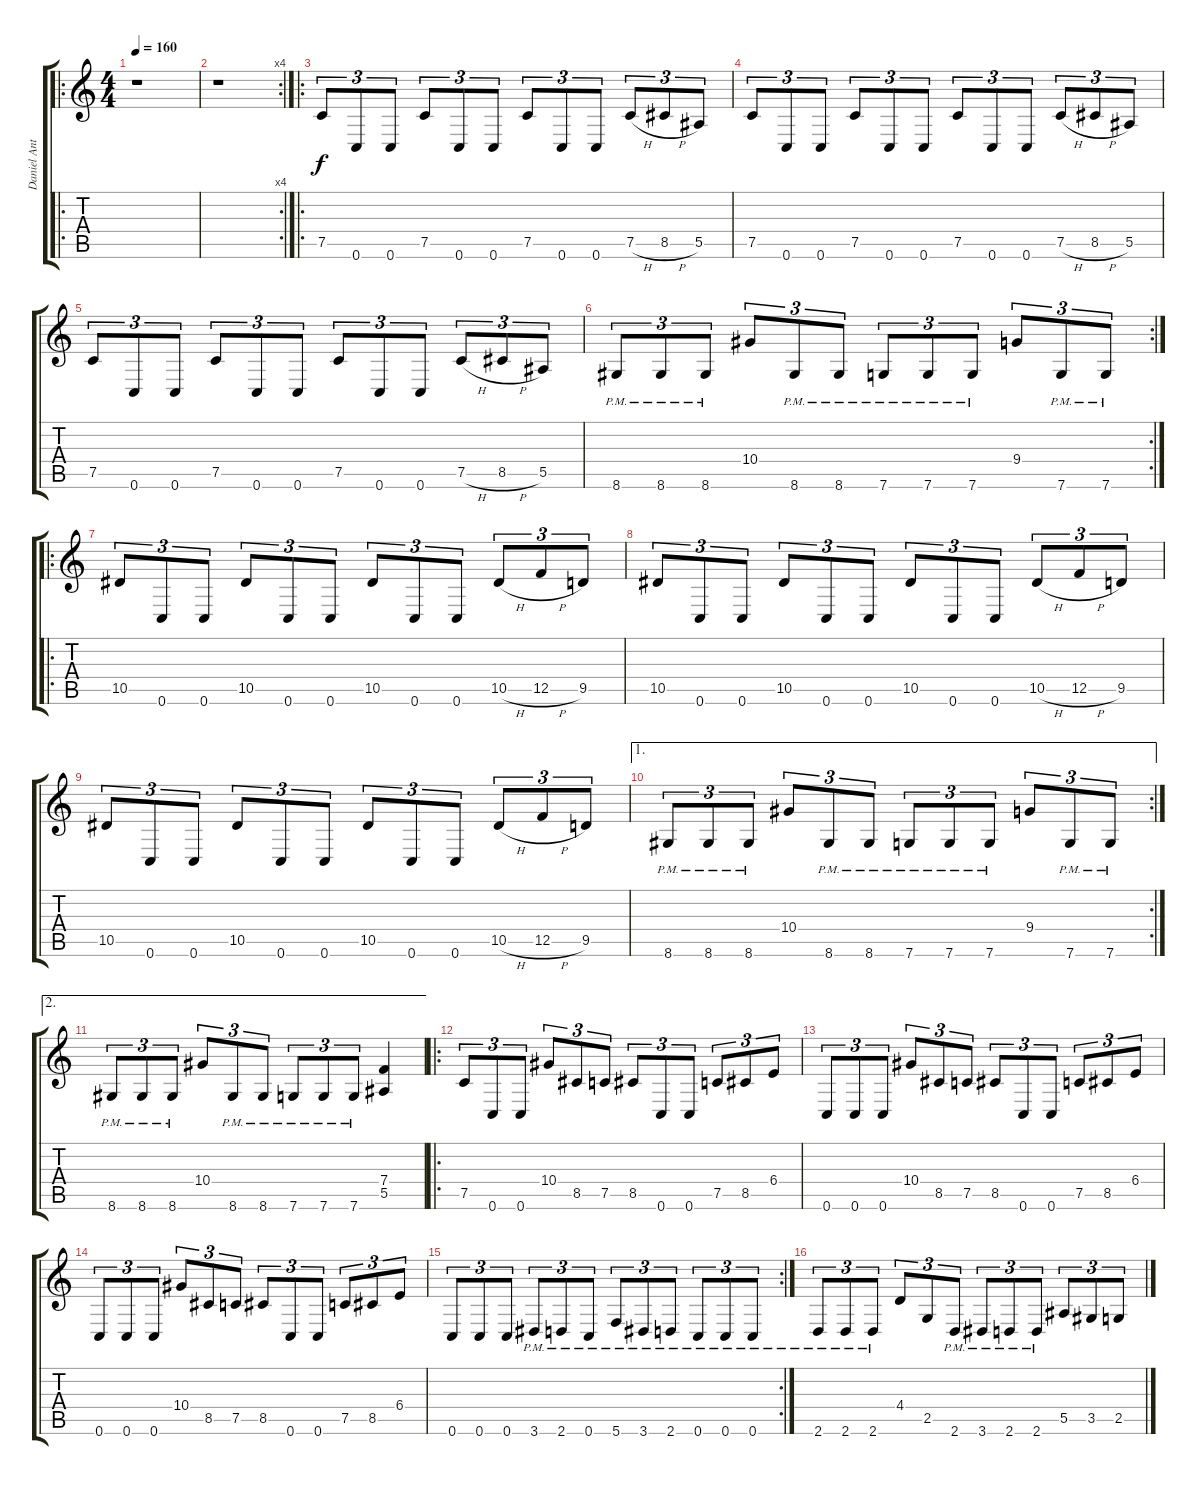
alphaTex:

\track ("Daniel Antonsson " "Daniel Ant") {instrument distortionguitar}
\staff {score tabs}
\tuning (C4 G3 Eb3 Bb2 F2 C2) {hide}
\ro
\ts (4 4)
\tempo 160
\clef g2
\ks c
r.1{dy f instrument distortionguitar} |
\rc 4
r.1 |
\ro
7.5.8{tu (3 2)} 0.6.8{tu (3 2)} 0.6.8{tu (3 2)} 7.5.8{tu (3 2)} 0.6.8{tu (3 2)} 0.6.8{tu (3 2)} 7.5.8{tu (3 2)} 0.6.8{tu (3 2)} 0.6.8{tu (3 2)} 7.5{h}.8{tu (3 2)} 8.5{h}.8{tu (3 2)} 5.5.8{tu (3 2)} |
7.5.8{tu (3 2)} 0.6.8{tu (3 2)} 0.6.8{tu (3 2)} 7.5.8{tu (3 2)} 0.6.8{tu (3 2)} 0.6.8{tu (3 2)} 7.5.8{tu (3 2)} 0.6.8{tu (3 2)} 0.6.8{tu (3 2)} 7.5{h}.8{tu (3 2)} 8.5{h}.8{tu (3 2)} 5.5.8{tu (3 2)} |
7.5.8{tu (3 2)} 0.6.8{tu (3 2)} 0.6.8{tu (3 2)} 7.5.8{tu (3 2)} 0.6.8{tu (3 2)} 0.6.8{tu (3 2)} 7.5.8{tu (3 2)} 0.6.8{tu (3 2)} 0.6.8{tu (3 2)} 7.5{h}.8{tu (3 2)} 8.5{h}.8{tu (3 2)} 5.5.8{tu (3 2)} |
\rc 2
8.6{pm}.8{tu (3 2)} 8.6{pm}.8{tu (3 2)} 8.6{pm}.8{tu (3 2)} 10.4.8{tu (3 2)} 8.6{pm}.8{tu (3 2)} 8.6{pm}.8{tu (3 2)} 7.6{pm}.8{tu (3 2)} 7.6{pm}.8{tu (3 2)} 7.6{pm}.8{tu (3 2)} 9.4.8{tu (3 2)} 7.6{pm}.8{tu (3 2)} 7.6{pm}.8{tu (3 2)} |
\ro
10.5.8{tu (3 2)} 0.6.8{tu (3 2)} 0.6.8{tu (3 2)} 10.5.8{tu (3 2)} 0.6.8{tu (3 2)} 0.6.8{tu (3 2)} 10.5.8{tu (3 2)} 0.6.8{tu (3 2)} 0.6.8{tu (3 2)} 10.5{h}.8{tu (3 2)} 12.5{h}.8{tu (3 2)} 9.5.8{tu (3 2)} |
10.5.8{tu (3 2)} 0.6.8{tu (3 2)} 0.6.8{tu (3 2)} 10.5.8{tu (3 2)} 0.6.8{tu (3 2)} 0.6.8{tu (3 2)} 10.5.8{tu (3 2)} 0.6.8{tu (3 2)} 0.6.8{tu (3 2)} 10.5{h}.8{tu (3 2)} 12.5{h}.8{tu (3 2)} 9.5.8{tu (3 2)} |
10.5.8{tu (3 2)} 0.6.8{tu (3 2)} 0.6.8{tu (3 2)} 10.5.8{tu (3 2)} 0.6.8{tu (3 2)} 0.6.8{tu (3 2)} 10.5.8{tu (3 2)} 0.6.8{tu (3 2)} 0.6.8{tu (3 2)} 10.5{h}.8{tu (3 2)} 12.5{h}.8{tu (3 2)} 9.5.8{tu (3 2)} |
\ae 1
\rc 2
8.6{pm}.8{tu (3 2)} 8.6{pm}.8{tu (3 2)} 8.6{pm}.8{tu (3 2)} 10.4.8{tu (3 2)} 8.6{pm}.8{tu (3 2)} 8.6{pm}.8{tu (3 2)} 7.6{pm}.8{tu (3 2)} 7.6{pm}.8{tu (3 2)} 7.6{pm}.8{tu (3 2)} 9.4.8{tu (3 2)} 7.6{pm}.8{tu (3 2)} 7.6{pm}.8{tu (3 2)} |
\ae 2
8.6{pm}.8{tu (3 2)} 8.6{pm}.8{tu (3 2)} 8.6{pm}.8{tu (3 2)} 10.4.8{tu (3 2)} 8.6{pm}.8{tu (3 2)} 8.6{pm}.8{tu (3 2)} 7.6{pm}.8{tu (3 2)} 7.6{pm}.8{tu (3 2)} 7.6{pm}.8{tu (3 2)} (7.4 5.5).4 |
\ro
7.5.8{tu (3 2)} 0.6.8{tu (3 2)} 0.6.8{tu (3 2)} 10.4.8{tu (3 2)} 8.5.8{tu (3 2)} 7.5.8{tu (3 2)} 8.5.8{tu (3 2)} 0.6.8{tu (3 2)} 0.6.8{tu (3 2)} 7.5.8{tu (3 2)} 8.5.8{tu (3 2)} 6.4.8{tu (3 2)} |
0.6.8{tu (3 2)} 0.6.8{tu (3 2)} 0.6.8{tu (3 2)} 10.4.8{tu (3 2)} 8.5.8{tu (3 2)} 7.5.8{tu (3 2)} 8.5.8{tu (3 2)} 0.6.8{tu (3 2)} 0.6.8{tu (3 2)} 7.5.8{tu (3 2)} 8.5.8{tu (3 2)} 6.4.8{tu (3 2)} |
0.6.8{tu (3 2)} 0.6.8{tu (3 2)} 0.6.8{tu (3 2)} 10.4.8{tu (3 2)} 8.5.8{tu (3 2)} 7.5.8{tu (3 2)} 8.5.8{tu (3 2)} 0.6.8{tu (3 2)} 0.6.8{tu (3 2)} 7.5.8{tu (3 2)} 8.5.8{tu (3 2)} 6.4.8{tu (3 2)} |
\rc 2
0.6.8{tu (3 2)} 0.6.8{tu (3 2)} 0.6.8{tu (3 2)} 3.6{pm}.8{tu (3 2)} 2.6{pm}.8{tu (3 2)} 0.6{pm}.8{tu (3 2)} 5.6{pm}.8{tu (3 2)} 3.6{pm}.8{tu (3 2)} 2.6{pm}.8{tu (3 2)} 0.6{pm}.8{tu (3 2)} 0.6{pm}.8{tu (3 2)} 0.6{pm}.8{tu (3 2)} |
2.6{pm}.8{tu (3 2)} 2.6{pm}.8{tu (3 2)} 2.6{pm}.8{tu (3 2)} 4.4.8{tu (3 2)} 2.5.8{tu (3 2)} 2.6{pm}.8{tu (3 2)} 3.6{pm}.8{tu (3 2)} 2.6{pm}.8{tu (3 2)} 2.6{pm}.8{tu (3 2)} 5.5.8{tu (3 2)} 3.5.8{tu (3 2)} 2.5.8{tu (3 2)}
